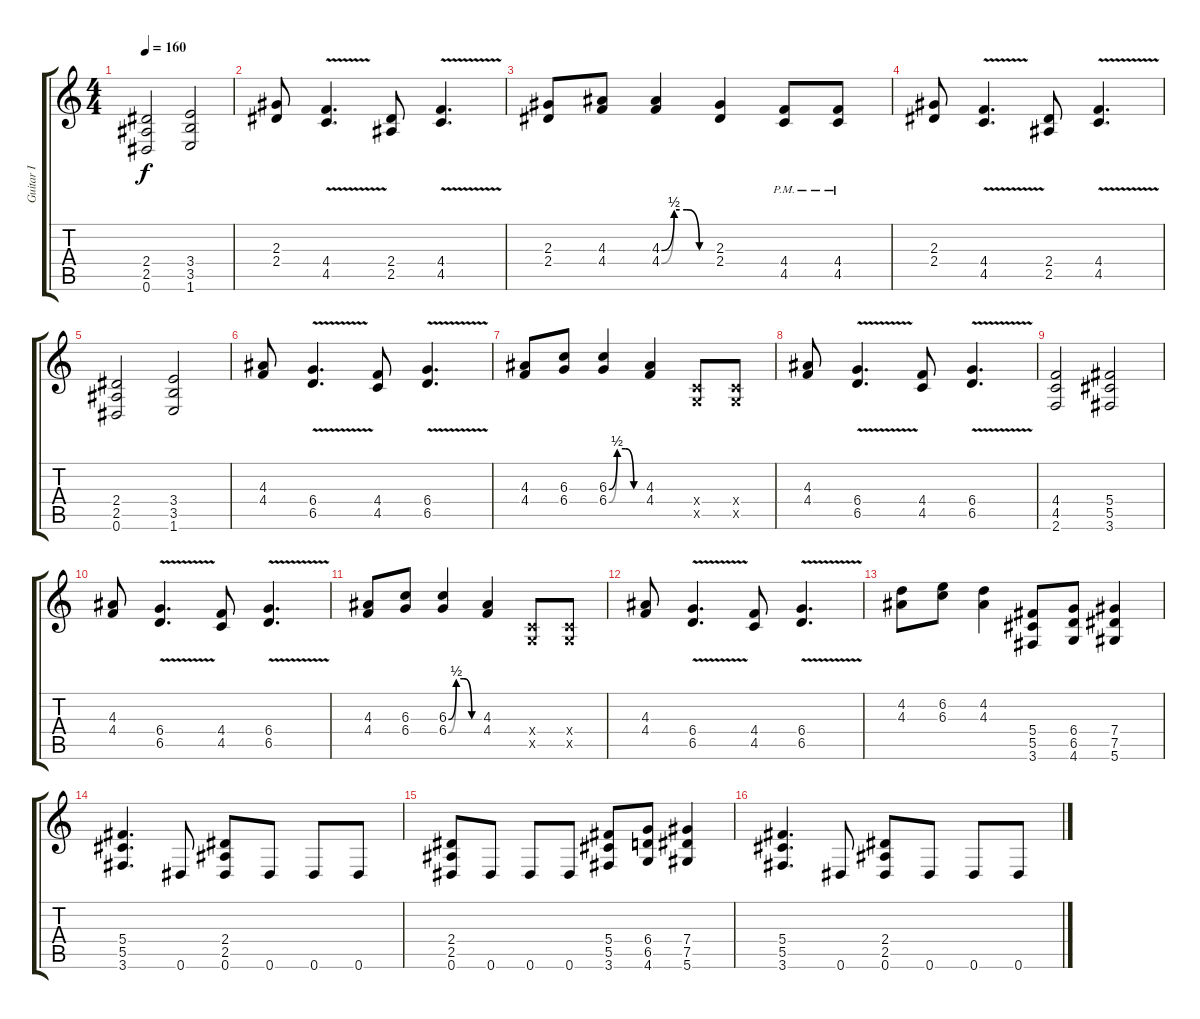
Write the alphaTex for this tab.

\track ("Guitar I" "Guitar I") {instrument distortionguitar}
\staff {score tabs}
\tuning (Eb4 Bb3 Gb3 Db3 Ab2 Eb2) {hide}
\ts (4 4)
\tempo 160
\clef g2
\ks c
(2.4 2.5 0.6).2{dy f} (3.4 3.5 1.6).2 |
(2.3 2.4).8 (4.4{v} 4.5{v}).4{d} (2.4 2.5).8 (4.4{v} 4.5{v}).4{d} |
(2.3 2.4).8 (4.3 4.4).8 (4.3{be (custom 0 0 15 2 30 2 45 0 60 0)} 4.4{be (custom 0 0 15 2 30 2 45 0 60 0)}).4 (2.3 2.4).4 (4.4{pm} 4.5{pm}).8 (4.4{pm} 4.5{pm}).8 |
(2.3 2.4).8 (4.4{v} 4.5{v}).4{d} (2.4 2.5).8 (4.4{v} 4.5{v}).4{d} |
(2.4 2.5 0.6).2 (3.4 3.5 1.6).2 |
(4.3 4.4).8 (6.4{v} 6.5{v}).4{d} (4.4 4.5).8 (6.4{v} 6.5{v}).4{d} |
(4.3 4.4).8 (6.3 6.4).8 (6.3{be (custom 0 0 15 2 30 2 45 0 60 0)} 6.4{be (custom 0 0 15 2 30 2 45 0 60 0)}).4 (4.3 4.4).4 (-1.4{x} -1.5{x}).8 (-1.4{x} -1.5{x}).8 |
(4.3 4.4).8 (6.4{v} 6.5{v}).4{d} (4.4 4.5).8 (6.4{v} 6.5{v}).4{d} |
(4.4 4.5 2.6).2 (5.4 5.5 3.6).2 |
(4.3 4.4).8 (6.4{v} 6.5{v}).4{d} (4.4 4.5).8 (6.4{v} 6.5{v}).4{d} |
(4.3 4.4).8 (6.3 6.4).8 (6.3{be (custom 0 0 15 2 30 2 45 0 60 0)} 6.4{be (custom 0 0 15 2 30 2 45 0 60 0)}).4 (4.3 4.4).4 (-1.4{x} -1.5{x}).8 (-1.4{x} -1.5{x}).8 |
(4.3 4.4).8 (6.4{v} 6.5{v}).4{d} (4.4 4.5).8 (6.4{v} 6.5{v}).4{d} |
(4.2 4.3).8 (6.2 6.3).8 (4.2 4.3).4 (5.4 5.5 3.6).8 (6.4 6.5 4.6).8 (7.4 7.5 5.6).4 |
(5.4 5.5 3.6).4{d} 0.6.8 (2.4 2.5 0.6).8 0.6.8 0.6.8 0.6.8 |
(2.4 2.5 0.6).8 0.6.8 0.6.8 0.6.8 (5.4 5.5 3.6).8 (6.4 6.5 4.6).8 (7.4 7.5 5.6).4 |
(5.4 5.5 3.6).4{d} 0.6.8 (2.4 2.5 0.6).8 0.6.8 0.6.8 0.6.8
